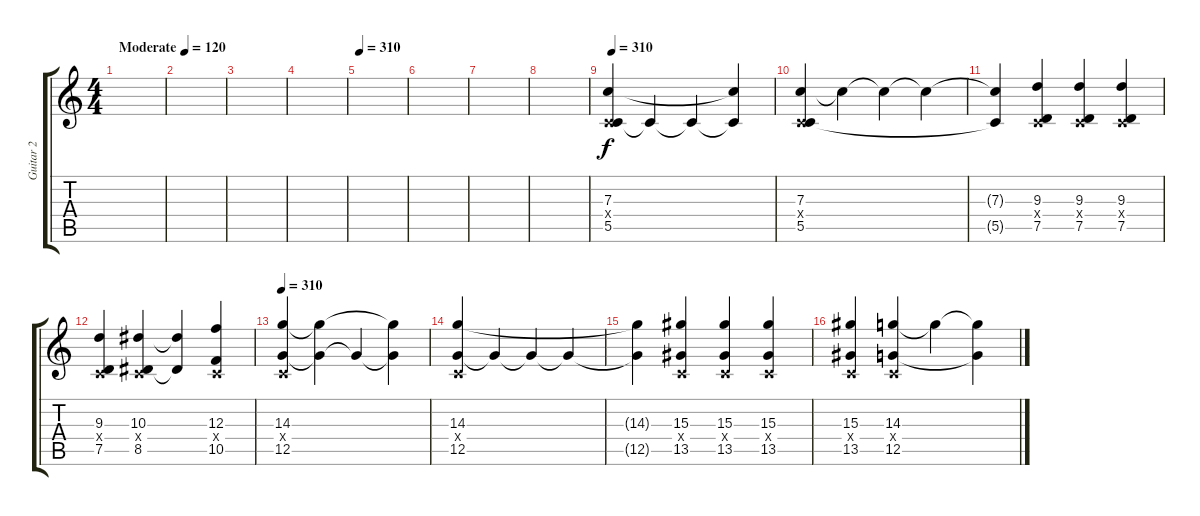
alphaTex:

\track ("Guitar 2" "Guitar 2") {instrument distortionguitar}
\staff {score tabs}
\tuning (D4 A3 F3 C3 G2 C2) {hide}
\ts (4 4)
\tempo (120 "Moderate")
\tempo 310
\tempo (120 "Moderate")
\clef g2
\ks c
|
|
|
|
\tempo 310
|
|
|
|
\tempo 310
(7.3 0.4{x} 5.5).4 5.5{t}.4 5.5{t}.4 (7.3{t} 5.5{t}).4 |
(7.3 0.4{x} 5.5).4 7.3{t}.4 7.3{t}.4 7.3{t}.4 |
(7.3{t} 5.5{t}).4 (9.3 0.4{x} 7.5).4 (9.3 0.4{x} 7.5).4 (9.3 0.4{x} 7.5).4 |
(9.3 0.4{x} 7.5).4 (10.3 0.4{x} 8.5).4 (10.3{t} 8.5{t}).4 (12.3 0.4{x} 10.5).4 |
\tempo 310
(14.3 0.4{x} 12.5).4 (14.3{t} 12.5{t}).4 12.5{t}.4 (14.3{t} 12.5{t}).4 |
(14.3 0.4{x} 12.5).4 12.5{t}.4 12.5{t}.4 12.5{t}.4 |
(14.3{t} 12.5{t}).4 (15.3 0.4{x} 13.5).4 (15.3 0.4{x} 13.5).4 (15.3 0.4{x} 13.5).4 |
(15.3 0.4{x} 13.5).4 (14.3 0.4{x} 12.5).4 14.3{t}.4 (14.3{t} 12.5{t}).4
